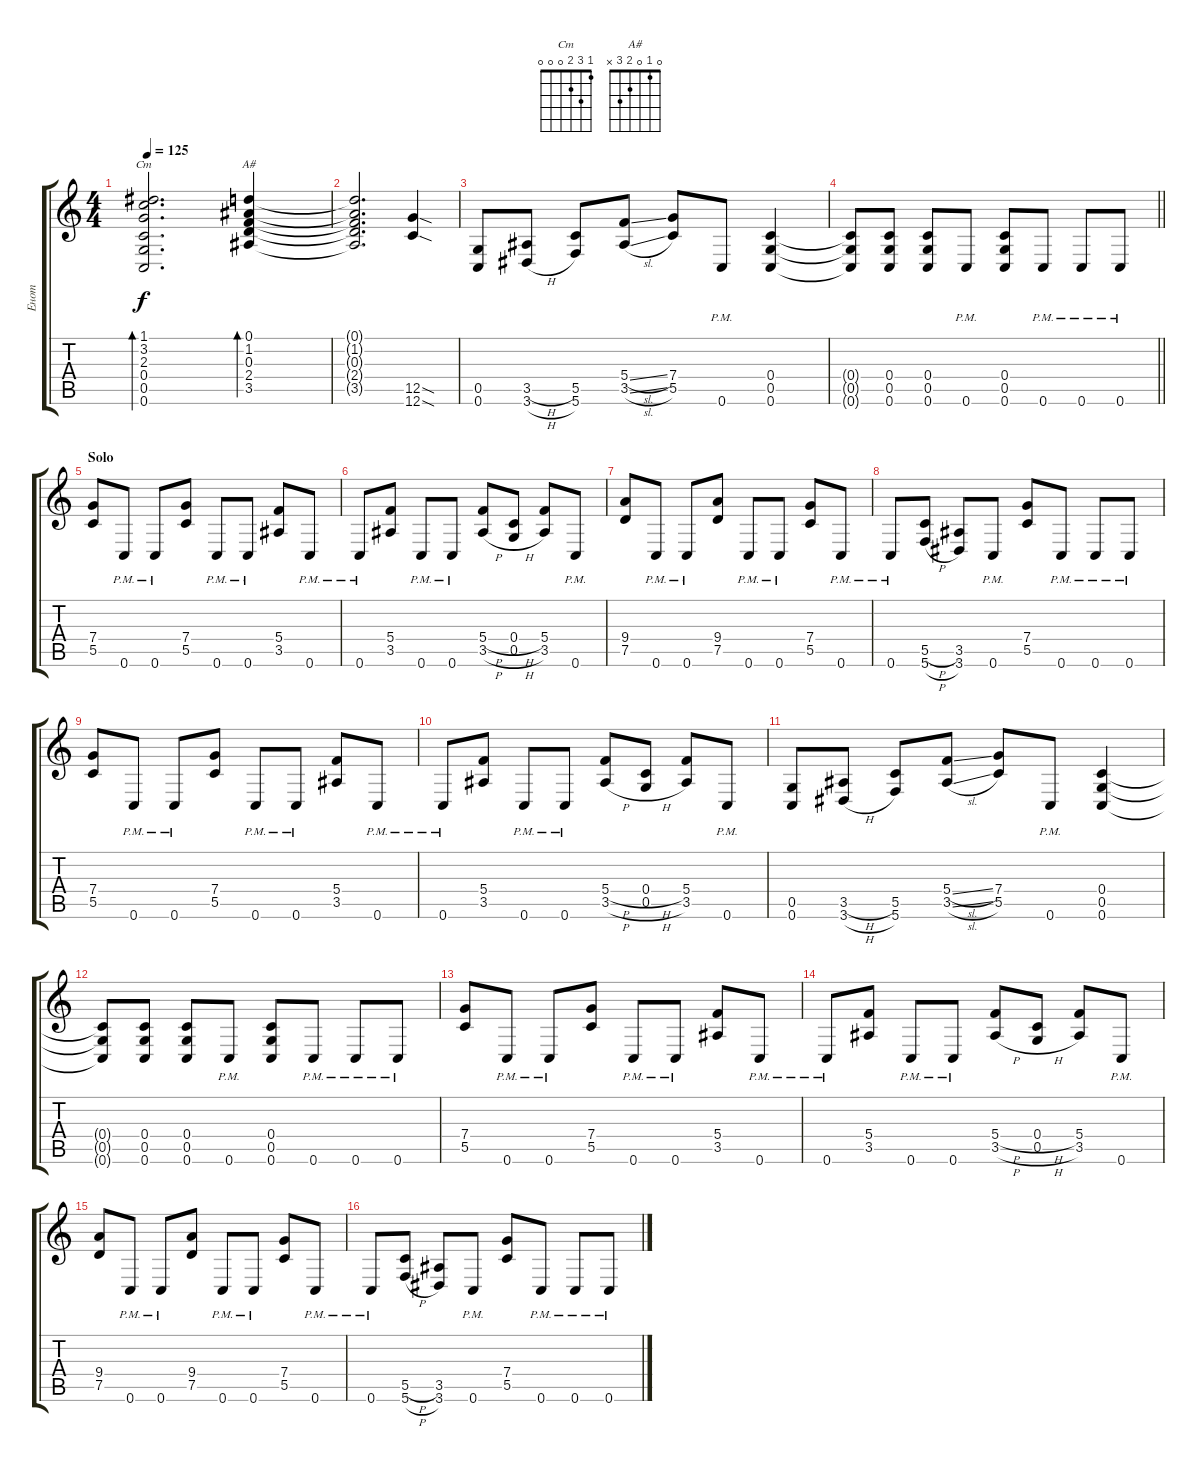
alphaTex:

\track ("Енот" "Енот") {instrument distortionguitar}
\staff {score tabs}
\tuning (D4 A3 F3 C3 G2 C2) {hide}
\chord ("Cm" 1 3 2 0 0 0)
\chord ("A#" 0 1 0 2 3 x)
\ts (4 4)
\tempo 125
\clef g2
\ks c
(1.1 3.2 2.3 0.4 0.5 0.6).2{d bd 120 ch "Cm" dy f} (0.1 1.2 0.3 2.4 3.5).4{bd 120 ch "A#"} |
(0.1{t} 1.2{t} 0.3{t} 2.4{t} 3.5{t}).2{d} (12.5{sod} 12.6{sod}).4{volume 13 instrument distortionguitar} |
(0.5 0.6).8 (3.5{h} 3.6{h}).8 (5.5 5.6).8 (5.4{sl} 3.5{sl}).8 (7.4 5.5).8 0.6{pm}.8 (0.4 0.5 0.6).4 |
\barLineRight lightlight
(0.4{t} 0.5{t} 0.6{t}).8 (0.4 0.5 0.6).8 (0.4 0.5 0.6).8 0.6{pm}.8 (0.4 0.5 0.6).8 0.6{pm}.8 0.6{pm}.8 0.6{pm}.8 |
\section ("" "Solo ")
(7.4 5.5).8 0.6{pm}.8 0.6{pm}.8 (7.4 5.5).8 0.6{pm}.8 0.6{pm}.8 (5.4 3.5).8 0.6{pm}.8 |
0.6{pm}.8 (5.4 3.5).8 0.6{pm}.8 0.6{pm}.8 (5.4{h} 3.5{h}).8 (0.4{h} 0.5{h}).8 (5.4 3.5).8 0.6{pm}.8 |
(9.4 7.5).8 0.6{pm}.8 0.6{pm}.8 (9.4 7.5).8 0.6{pm}.8 0.6{pm}.8 (7.4 5.5).8 0.6{pm}.8 |
0.6{pm}.8 (5.5{h} 5.6{h}).8 (3.5 3.6).8 0.6{pm}.8 (7.4 5.5).8 0.6{pm}.8 0.6{pm}.8 0.6{pm}.8 |
(7.4 5.5).8 0.6{pm}.8 0.6{pm}.8 (7.4 5.5).8 0.6{pm}.8 0.6{pm}.8 (5.4 3.5).8 0.6{pm}.8 |
0.6{pm}.8 (5.4 3.5).8 0.6{pm}.8 0.6{pm}.8 (5.4{h} 3.5{h}).8 (0.4{h} 0.5{h}).8 (5.4 3.5).8 0.6{pm}.8 |
(0.5 0.6).8 (3.5{h} 3.6{h}).8 (5.5 5.6).8 (5.4{sl} 3.5{sl}).8 (7.4 5.5).8 0.6{pm}.8 (0.4 0.5 0.6).4 |
(0.4{t} 0.5{t} 0.6{t}).8 (0.4 0.5 0.6).8 (0.4 0.5 0.6).8 0.6{pm}.8 (0.4 0.5 0.6).8 0.6{pm}.8 0.6{pm}.8 0.6{pm}.8 |
(7.4 5.5).8 0.6{pm}.8 0.6{pm}.8 (7.4 5.5).8 0.6{pm}.8 0.6{pm}.8 (5.4 3.5).8 0.6{pm}.8 |
0.6{pm}.8 (5.4 3.5).8 0.6{pm}.8 0.6{pm}.8 (5.4{h} 3.5{h}).8 (0.4{h} 0.5{h}).8 (5.4 3.5).8 0.6{pm}.8 |
(9.4 7.5).8 0.6{pm}.8 0.6{pm}.8 (9.4 7.5).8 0.6{pm}.8 0.6{pm}.8 (7.4 5.5).8 0.6{pm}.8 |
0.6{pm}.8 (5.5{h} 5.6{h}).8 (3.5 3.6).8 0.6{pm}.8 (7.4 5.5).8 0.6{pm}.8 0.6{pm}.8 0.6{pm}.8
